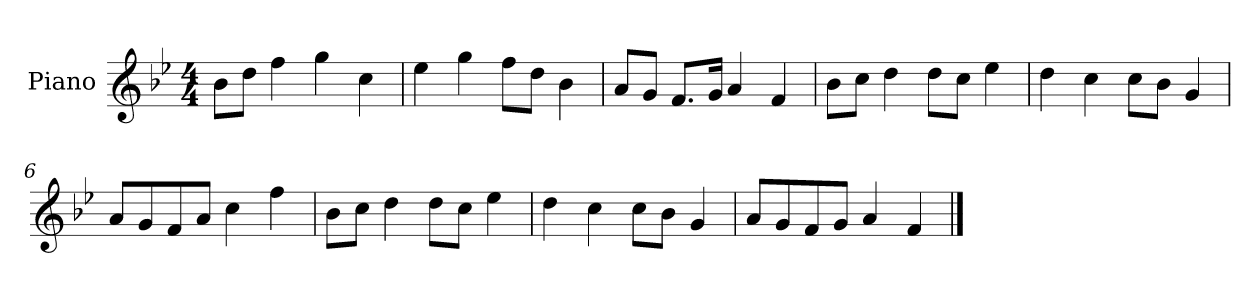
**kern
*part1
*staff1
*I"Piano
*I'P-no
*clefG2
*k[b-e-]
*M4/4
*MM90
=1
8b-\L
8dd\J
4ff\
4gg\
4cc\
=2
4ee-\
4gg\
8ff\L
8dd\J
4b-\
=3
8a/L
8g/J
8.f/L
16g/Jk
4a/
4f/
=4
8b-\L
8cc\J
4dd\
8dd\L
8cc\J
4ee-\
=5
4dd\
4cc\
8cc\L
8b-\J
4g/
=6
8a/L
8g/
8f/
8a/J
4cc\
4ff\
!!LO:LB:g=z
=7
8b-\L
8cc\J
4dd\
8dd\L
8cc\J
4ee-\
=8
4dd\
4cc\
8cc\L
8b-\J
4g/
=9
8a/L
8g/
8f/
8g/J
4a/
4f/
==
*-
